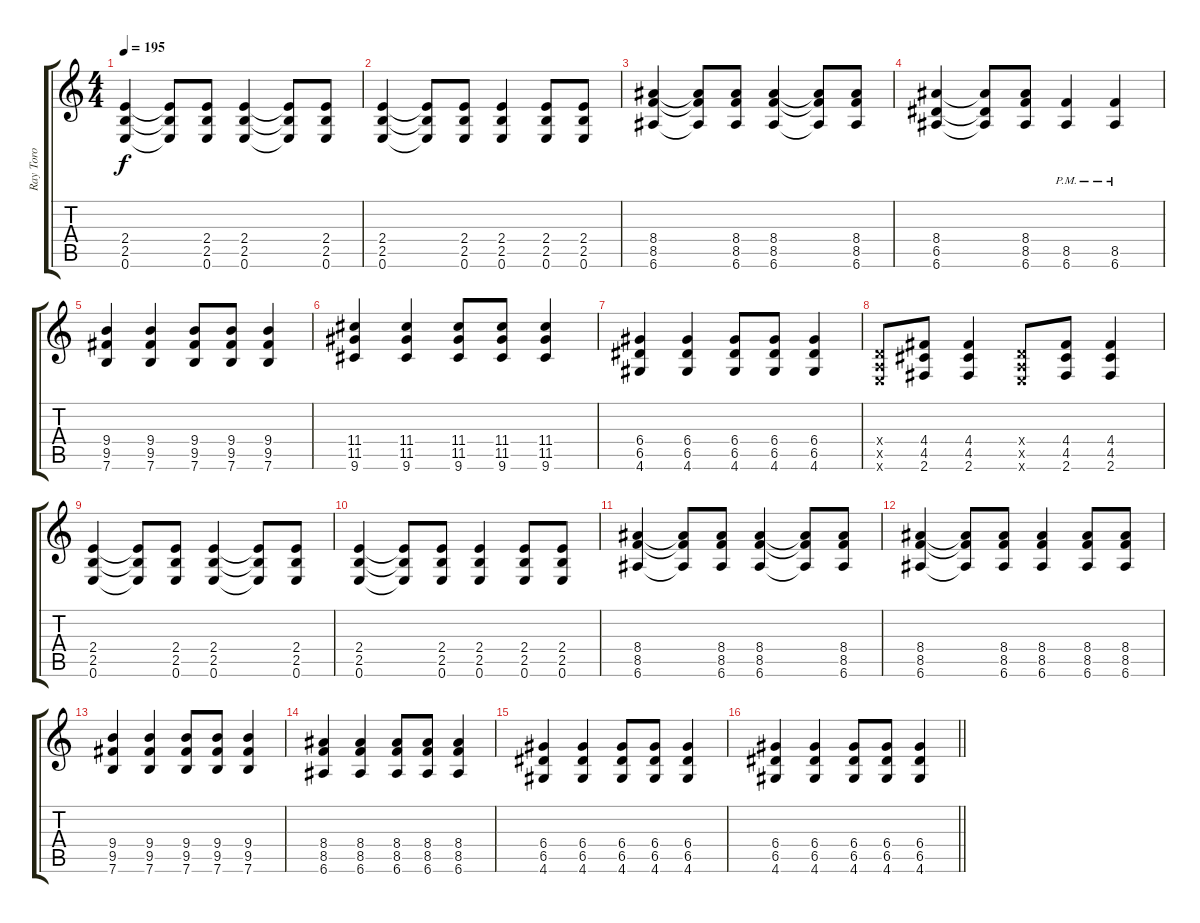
\track ("Ray Toro" "Ray Toro") {instrument distortionguitar}
\staff {score tabs}
\tuning (E4 B3 G3 D3 A2 E2) {hide}
\ts (4 4)
\tempo 195
\clef g2
\ks c
(2.4 2.5 0.6).4{dy f} (2.4{t} 2.5{t} 0.6{t}).8 (2.4 2.5 0.6).8 (2.4 2.5 0.6).4 (2.4{t} 2.5{t} 0.6{t}).8 (2.4 2.5 0.6).8 |
(2.4 2.5 0.6).4 (2.4{t} 2.5{t} 0.6{t}).8 (2.4 2.5 0.6).8 (2.4 2.5 0.6).4 (2.4 2.5 0.6).8 (2.4 2.5 0.6).8 |
(8.4 8.5 6.6).4 (8.4{t} 8.5{t} 6.6{t}).8 (8.4 8.5 6.6).8 (8.4 8.5 6.6).4 (8.4{t} 8.5{t} 6.6{t}).8 (8.4 8.5 6.6).8 |
(8.4 6.5 6.6).4 (8.4{t} 6.5{t} 6.6{t}).8 (8.4 8.5 6.6).8 (8.5{pm} 6.6{pm}).4 (8.5{pm} 6.6{pm}).4 |
(9.4 9.5 7.6).4 (9.4 9.5 7.6).4 (9.4 9.5 7.6).8 (9.4 9.5 7.6).8 (9.4 9.5 7.6).4 |
(11.4 11.5 9.6).4 (11.4 11.5 9.6).4 (11.4 11.5 9.6).8 (11.4 11.5 9.6).8 (11.4 11.5 9.6).4 |
(6.4 6.5 4.6).4 (6.4 6.5 4.6).4 (6.4 6.5 4.6).8 (6.4 6.5 4.6).8 (6.4 6.5 4.6).4 |
(0.4{x} 0.5{x} 0.6{x}).8 (4.4 4.5 2.6).8 (4.4 4.5 2.6).4 (0.4{x} 0.5{x} 0.6{x}).8 (4.4 4.5 2.6).8 (4.4 4.5 2.6).4 |
(2.4 2.5 0.6).4 (2.4{t} 2.5{t} 0.6{t}).8 (2.4 2.5 0.6).8 (2.4 2.5 0.6).4 (2.4{t} 2.5{t} 0.6{t}).8 (2.4 2.5 0.6).8 |
(2.4 2.5 0.6).4 (2.4{t} 2.5{t} 0.6{t}).8 (2.4 2.5 0.6).8 (2.4 2.5 0.6).4 (2.4 2.5 0.6).8 (2.4 2.5 0.6).8 |
(8.4 8.5 6.6).4 (8.4{t} 8.5{t} 6.6{t}).8 (8.4 8.5 6.6).8 (8.4 8.5 6.6).4 (8.4{t} 8.5{t} 6.6{t}).8 (8.4 8.5 6.6).8 |
(8.4 8.5 6.6).4 (8.4{t} 8.5{t} 6.6{t}).8 (8.4 8.5 6.6).8 (8.4 8.5 6.6).4 (8.4 8.5 6.6).8 (8.4 8.5 6.6).8 |
(9.4 9.5 7.6).4 (9.4 9.5 7.6).4 (9.4 9.5 7.6).8 (9.4 9.5 7.6).8 (9.4 9.5 7.6).4 |
(8.4 8.5 6.6).4 (8.4 8.5 6.6).4 (8.4 8.5 6.6).8 (8.4 8.5 6.6).8 (8.4 8.5 6.6).4 |
(6.4 6.5 4.6).4 (6.4 6.5 4.6).4 (6.4 6.5 4.6).8 (6.4 6.5 4.6).8 (6.4 6.5 4.6).4 |
\barLineRight lightlight
(6.4 6.5 4.6).4 (6.4 6.5 4.6).4 (6.4 6.5 4.6).8 (6.4 6.5 4.6).8 (6.4 6.5 4.6).4
